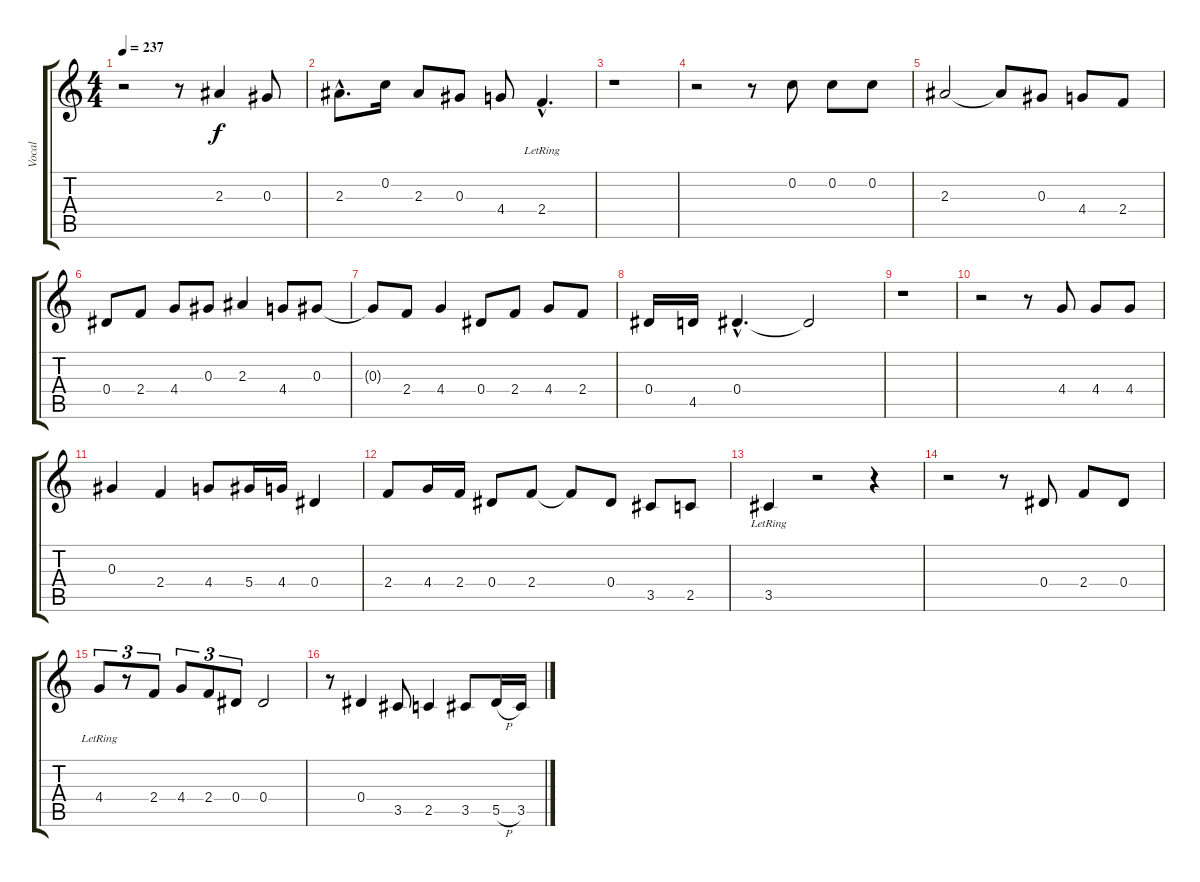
\track ("Vocal" "Vocal") {instrument distortionguitar}
\staff {score tabs}
\tuning (F4 C4 Ab3 Eb3 Bb2 F2) {hide}
\ts (4 4)
\tempo 237
\clef g2
\ks c
r.2{dy f} r.8 2.3.4 0.3.8 |
2.3{hac}.8{d} 0.2.16 2.3.8 0.3.8 4.4.8 2.4{hac lr}.4{d} |
r.1 |
r.2 r.8 0.2.8 0.2.8 0.2.8 |
2.3.2 2.3{t}.8 0.3.8 4.4.8 2.4.8 |
0.4.8 2.4.8 4.4.8 0.3.8 2.3.4 4.4.8 0.3.8 |
0.3{t}.8 2.4.8 4.4.4 0.4.8 2.4.8 4.4.8 2.4.8 |
0.4.16 4.5.16 0.4{hac}.4{d} 0.4{t}.2 |
r.1 |
r.2 r.8 4.4.8 4.4.8 4.4.8 |
0.3.4 2.4.4 4.4.8 5.4.16 4.4.16 0.4.4 |
2.4.8 4.4.16 2.4.16 0.4.8 2.4.8 2.4{t}.8 0.4.8 3.5.8 2.5.8 |
3.5{lr}.4 r.2 r.4 |
r.2 r.8 0.4.8 2.4.8 0.4.8 |
4.4{lr}.8{tu (3 2)} r.8{tu (3 2)} 2.4.8{tu (3 2)} 4.4.8{tu (3 2)} 2.4.8{tu (3 2)} 0.4.8{tu (3 2)} 0.4.2 |
r.8 0.4.4 3.5.8 2.5.4 3.5.8 5.5{h}.16 3.5{h}.16
